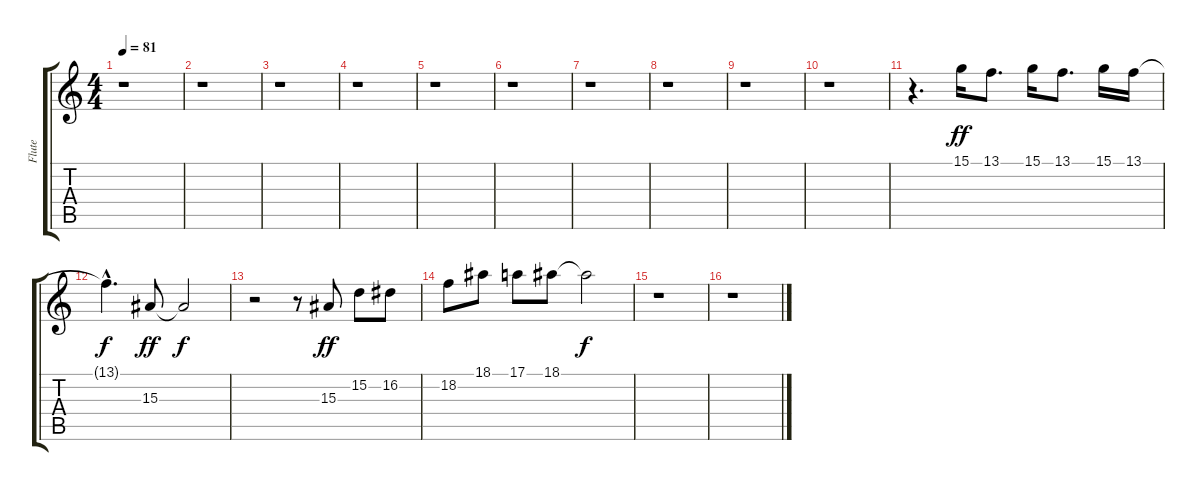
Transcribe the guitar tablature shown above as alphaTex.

\track ("Flute" "Flute") {instrument panflute}
\staff {score tabs}
\tuning (E4 B3 G3 D3 A2 E2) {hide}
\ts (4 4)
\tempo 81
\clef g2
\ks c
r.1{dy ff} |
r.1 |
r.1 |
r.1 |
r.1 |
r.1 |
r.1 |
r.1 |
r.1 |
r.1 |
r.4{d} 15.1.16 13.1.8{d} 15.1.16 13.1.8{d} 15.1.16 13.1.16 |
13.1{hac t}.4{d dy f} 15.3.8{dy ff} 15.3{t}.2{dy f} |
r.2 r.8 15.3.8{dy ff} 15.2.8 16.2.8 |
18.2.8 18.1.8 17.1.8 18.1.8 18.1{t}.2{dy f} |
r.1 |
r.1
